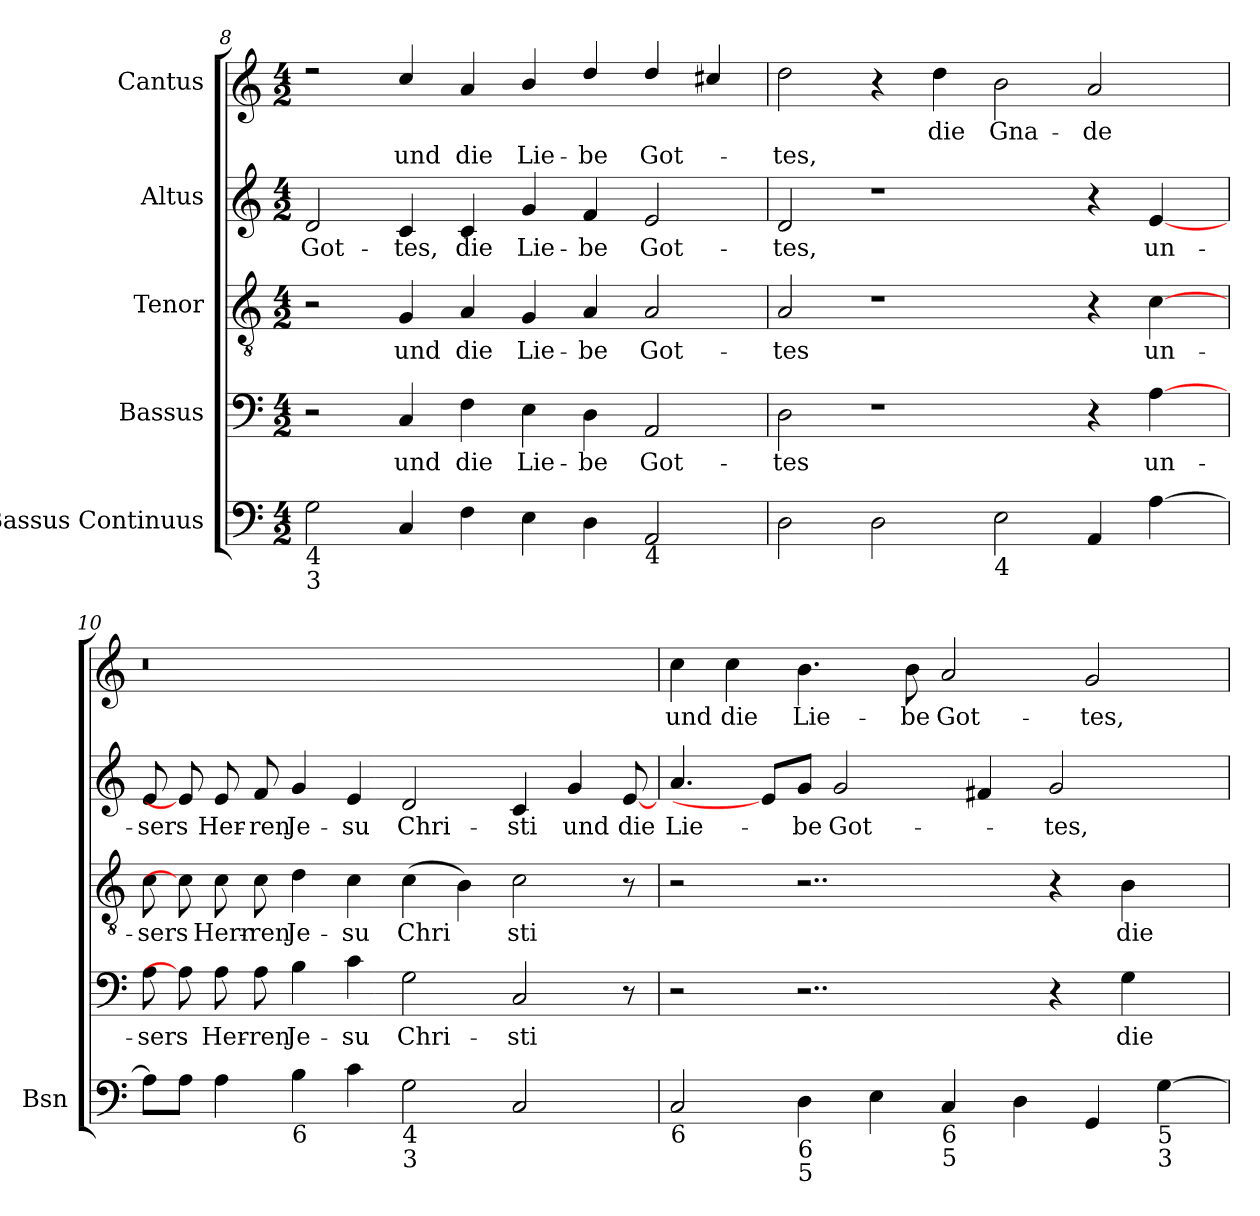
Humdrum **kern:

**kern	**kern	**text	**kern	**text	**kern	**text	**kern	**text	**text
*part5	*part4	*part4	*part3	*part3	*part2	*part2	*part1	*part1	*part1
*staff5	*staff4	*staff4	*staff3	*staff3	*staff2	*staff2	*staff1	*staff1	*staff1
*I"Bassus Continuus	*I"Bassus	*	*I"Tenor	*	*I"Altus	*	*I"Cantus	*	*
*I'Bsn	*	*	*	*	*	*	*	*	*
!!LO:LB:g=z
*clefF4	*clefF4	*	*clefGv2	*	*clefG2	*	*clefG2	*	*
*k[]	*k[]	*	*k[]	*	*k[]	*	*k[]	*	*
*C:	*C:	*	*C:	*	*C:	*	*C:	*	*
*M4/2	*M4/2	*	*M4/2	*	*M4/2	*	*M4/2	*	*
=8	=8	=8	=8	=8	=8	=8	=8	=8	=8
!LO:TX:b:t=4	!	!	!	!	!	!	!	!	!
!LO:TX:b:t=3	!	!	!	!	!	!	!	!	!
!	!	!	!	!	!	!LO:LY:b	!	!	!
*	*	*	*	*	*	*	*^	*	*
2G	2r	.	2r	.	2d	Got-	2r	0ryy	.	.
!	!	!LO:LY:b	!	!LO:LY:b	!	!LO:LY:b	!	!	!	!LO:LY:b
4C	4C	und	4G	und	4c	-tes,	4cc	.	.	und
!	!	!LO:LY:b	!	!LO:LY:b	!	!LO:LY:b	!	!	!	!LO:LY:b
4F	4F	die	4A	die	4c	die	4a	.	.	die
!	!	!LO:LY:b	!	!LO:LY:b	!	!LO:LY:b	!	!	!	!LO:LY:b
4E	4E	Lie-	4G	Lie-	4g	Lie-	4b	.	.	Lie-
!	!	!LO:LY:b	!	!LO:LY:b	!	!LO:LY:b	!	!	!	!LO:LY:b
4D	4D	-be	4A	-be	4f	-be	4dd	.	.	-be
!LO:TX:b:t=4	!	!	!	!	!	!	!	!	!	!
!	!	!LO:LY:b	!	!LO:LY:b	!	!LO:LY:b	!	!	!	!LO:LY:b
2AA	2AA	Got-	2A	Got-	2e	Got-	4dd	.	.	Got-
.	.	.	.	.	.	.	4cc#X	.	.	.
=9	=9	=9	=9	=9	=9	=9	=9	=9	=9	=9
!	!	!LO:LY:b	!	!LO:LY:b	!	!LO:LY:b	!	!	!	!LO:LY:b
2D	2D	-tes	2A	-tes	2d	-tes,	2dd	1ryy	.	-tes,
2D	1r	.	1r	.	1r	.	4r	.	.	.
!	!	!	!	!	!	!	!	!	!LO:LY:b	!
.	.	.	.	.	.	.	4dd	.	die	.
!LO:TX:b:t=4	!	!	!	!	!	!	!	!	!	!
!	!	!	!	!	!	!	!	!	!LO:LY:b	!
2E	.	.	.	.	.	.	2b	2ryy	Gna-	.
!	!	!	!	!	!	!	!	!	!LO:LY:b	!
4AA	4r	.	4r	.	4r	.	2a	4ryy	-de	.
!	!	!LO:LY:b	!	!LO:LY:b	!	!LO:LY:b	!	!	!	!
[4A	[4A	un-	[4c	un-	[4e	un-	.	8ryy	.	.
.	.	.	.	.	.	.	.	8ryy	.	.
=10	=10	=10	=10	=10	=10	=10	=10	=10	=10	=10
!	!	!LO:LY:b	!	!LO:LY:b	!	!LO:LY:b	!	!	!	!
*	*	*	*	*	*	*	*v	*v	*	*
8A\L]	8A	-sers	8c	-sers	8e	-sers	0r	.	.
8A\J	8A]	.	8c]	.	8e]	.	.	.	.
!	!	!LO:LY:b	!	!LO:LY:b	!	!LO:LY:b	!	!	!
4A	8A	Her-	8c	Herr-	8e	Her-	.	.	.
!	!	!LO:LY:b	!	!LO:LY:b	!	!LO:LY:b	!	!	!
.	8A	-ren	8c	-ren	8f	-ren	.	.	.
!LO:TX:b:t=6	!	!	!	!	!	!	!	!	!
!	!	!LO:LY:b	!	!LO:LY:b	!	!LO:LY:b	!	!	!
4B	4B	Je-	4d	Je-	4g	Je-	.	.	.
!	!	!LO:LY:b	!	!LO:LY:b	!	!LO:LY:b	!	!	!
4c	4c	-su	4c	-su	4e	-su	.	.	.
!LO:TX:b:t=4	!	!	!	!	!	!	!	!	!
!LO:TX:b:t=3	!	!	!	!	!	!	!	!	!
!	!	!LO:LY:b	!	!LO:LY:b	!	!LO:LY:b	!	!	!
2G	2G	Chri-	(>4c	Chri	2d	Chri-	.	.	.
.	.	.	4B)	.	.	.	.	.	.
!	!	!LO:LY:b	!	!LO:LY:b	!	!LO:LY:b	!	!	!
2C	2C	-sti	2c	sti	4c	-sti	.	.	.
!	!	!	!	!	!	!LO:LY:b	!	!	!
.	.	.	.	.	4g	und	.	.	.
!	!	!	!	!	!	!LO:LY:b	!	!	!
8ryy	8r	.	8r	.	[8e	die	8ryy	.	.
=11	=11	=11	=11	=11	=11	=11	=11	=11	=11
!LO:TX:b:t=6	!	!	!	!	!	!	!	!	!
!	!	!	!	!	!	!LO:LY:b	!	!LO:LY:b	!
2C	2r	.	2r	.	4.a	Lie-	4cc	und	.
!	!	!	!	!	!	!	!	!LO:LY:b	!
.	.	.	.	.	.	.	4cc	die	.
.	.	.	.	.	8e/L]	.	.	.	.
!LO:TX:b:t=6\n5	!	!	!	!	!	!	!	!	!
!	!	!	!	!	!	!LO:LY:b	!	!LO:LY:b	!
4D	2..r	.	2..r	.	8g/J	-be	4.b	Lie-	.
!	!	!	!	!	!	!LO:LY:b	!	!	!
.	.	.	.	.	2g	Got-	.	.	.
4E	.	.	.	.	.	.	.	.	.
!	!	!	!	!	!	!	!	!LO:LY:b	!
.	.	.	.	.	.	.	8b	-be	.
!LO:TX:b:t=6\n5	!	!	!	!	!	!	!	!	!
!	!	!	!	!	!	!	!	!LO:LY:b	!
4C	.	.	.	.	.	.	2a	Got-	.
.	.	.	.	.	4f#X	.	.	.	.
4D	.	.	.	.	.	.	.	.	.
!	!	!	!	!	!	!LO:LY:b	!	!	!
.	4r	.	4r	.	2g	-tes,	.	.	.
!	!	!	!	!	!	!	!	!LO:LY:b	!
4GG	.	.	.	.	.	.	2g	-tes,	.
!	!	!LO:LY:b	!	!LO:LY:b	!	!	!	!	!
.	4G	die	4B	die	.	.	.	.	.
!LO:TX:b:t=5\n3	!	!	!	!	!	!	!	!	!
[4G	.	.	.	.	.	.	.	.	.
.	8ryy	.	8ryy	.	8ryy	.	.	.	.
=	=	=	=	=	=	=	=	=	=
*-	*-	*-	*-	*-	*-	*-	*-	*-	*-
